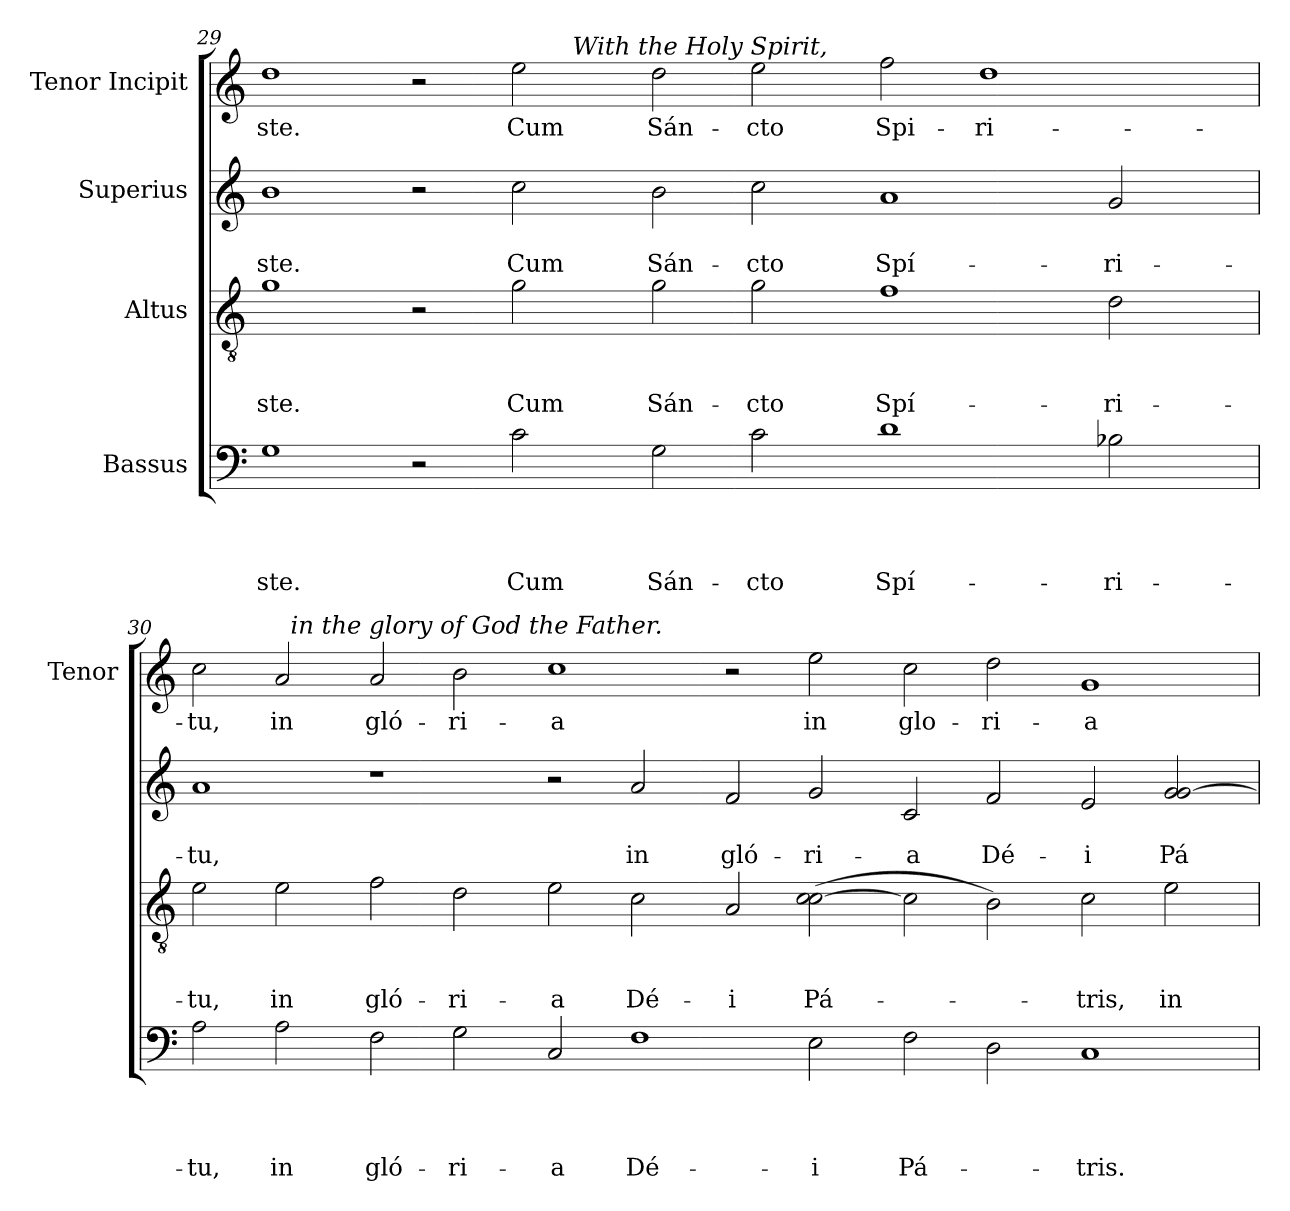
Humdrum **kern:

**kern	**text	**text	**text	**text	**kern	**text	**text	**text	**kern	**text	**text	**kern	**text
*part4	*part4	*part4	*part4	*part4	*part3	*part3	*part3	*part3	*part2	*part2	*part2	*part1	*part1
*staff4	*staff4	*staff4	*staff4	*staff4	*staff3	*staff3	*staff3	*staff3	*staff2	*staff2	*staff2	*staff1	*staff1
*I"Bassus	*	*	*	*	*I"Altus	*	*	*	*I"Superius	*	*	*I"Tenor Incipit	*
*	*	*	*	*	*	*	*	*	*	*	*	*I'Tenor	*
!!LO:LB:g=z
*clefF4	*	*	*	*	*clefGv2	*	*	*	*clefG2	*	*	*clefG2	*
*k[]	*	*	*	*	*k[]	*	*	*	*k[]	*	*	*k[]	*
*C:	*	*	*	*	*C:	*	*	*	*C:	*	*	*C:	*
=29	=29	=29	=29	=29	=29	=29	=29	=29	=29	=29	=29	=29	=29
!	!	!	!	!LO:LY:b	!	!	!	!LO:LY:b	!	!	!LO:LY:b	!	!LO:LY:b
*	*	*	*	*	*	*	*	*	*	*	*	*^	*
1G	.	.	.	-ste.	1g	.	.	-ste.	1b	.	-ste.	1dd	1ryy	-ste.
2r	.	.	.	.	2r	.	.	.	2r	.	.	2r	2ryy	.
!	!	!	!	!LO:LY:b	!	!	!	!LO:LY:b	!	!	!LO:LY:b	!	!	!LO:LY:b
2c\	.	.	.	Cum	2g\	.	.	Cum	2cc\	.	Cum	2ee\	8ryy	Cum
.	.	.	.	.	.	.	.	.	.	.	.	.	32ryy	.
!	!	!	!	!	!	!	!	!	!	!	!	!	!LO:TX:a:i:t=With the Holy Spirit,	!
.	.	.	.	.	.	.	.	.	.	.	.	.	1ryy	.
!	!	!	!	!LO:LY:b	!	!	!	!LO:LY:b	!	!	!LO:LY:b	!	!	!LO:LY:b
2G\	.	.	.	Sán-	2g\	.	.	Sán-	2b\	.	Sán-	2dd\	.	Sán-
!	!	!	!	!LO:LY:b	!	!	!	!LO:LY:b	!	!	!LO:LY:b	!	!	!LO:LY:b
2c\	.	.	.	-cto	2g\	.	.	-cto	2cc\	.	-cto	2ee\	.	-cto
.	.	.	.	.	.	.	.	.	.	.	.	.	1ryy	.
!	!	!	!	!LO:LY:b	!	!	!	!LO:LY:b	!	!	!LO:LY:b	!	!	!LO:LY:b
1d	.	.	.	Spí-	1f	.	.	Spí-	1a	.	Spí-	2ff\	.	Spi-
!	!	!	!	!	!	!	!	!	!	!	!	!	!	!LO:LY:b
.	.	.	.	.	.	.	.	.	.	.	.	1dd	.	-ri-
.	.	.	.	.	.	.	.	.	.	.	.	.	2ryy	.
!	!	!	!	!LO:LY:b	!	!	!	!LO:LY:b	!	!	!LO:LY:b	!	!	!
2B-X\	.	.	.	-ri-	2d\	.	.	-ri-	2g/	.	-ri-	.	.	.
.	.	.	.	.	.	.	.	.	.	.	.	.	4ryy	.
.	.	.	.	.	.	.	.	.	.	.	.	.	16.ryy	.
!!LO:PB:g=z	!!
=30	=30	=30	=30	=30	=30	=30	=30	=30	=30	=30	=30	=30	=30	=30
!	!	!	!	!LO:LY:b	!	!	!	!LO:LY:b	!	!	!LO:LY:b	!	!	!LO:LY:b
2A\	.	.	.	-tu,	2e\	.	.	-tu,	1a	.	-tu,	2cc\	2ryy	-tu,
!	!	!	!	!LO:LY:b	!	!	!	!LO:LY:b	!	!	!	!	!	!LO:LY:b
2A\	.	.	.	in	2e\	.	.	in	.	.	.	2a/	32ryy	in
!	!	!	!	!	!	!	!	!	!	!	!	!	!LO:TX:a:i:t=in the glory of God the Father.	!
.	.	.	.	.	.	.	.	.	.	.	.	.	1ryy	.
!	!	!	!	!LO:LY:b	!	!	!	!LO:LY:b	!	!	!	!	!	!LO:LY:b
2F\	.	.	.	gló-	2f\	.	.	gló-	1r	.	.	2a/	.	gló-
!	!	!	!	!LO:LY:b	!	!	!	!LO:LY:b	!	!	!	!	!	!LO:LY:b
2G\	.	.	.	-ri-	2d\	.	.	-ri-	.	.	.	2b\	.	-ri-
.	.	.	.	.	.	.	.	.	.	.	.	.	1ryy	.
!	!	!	!	!LO:LY:b	!	!	!	!LO:LY:b	!	!	!	!	!	!LO:LY:b
2C/	.	.	.	-a	2e\	.	.	-a	2r	.	.	1cc	.	-a
!	!	!	!	!LO:LY:b	!	!	!	!LO:LY:b	!	!	!LO:LY:b	!	!	!
1F	.	.	.	Dé-	2c\	.	.	Dé-	2a/	.	in	.	.	.
.	.	.	.	.	.	.	.	.	.	.	.	.	1ryy	.
!	!	!	!	!	!	!	!	!LO:LY:b	!	!	!LO:LY:b	!	!	!
.	.	.	.	.	2A/	.	.	-i	2f/	.	gló-	2r	.	.
!	!	!	!	!LO:LY:b	!	!	!	!LO:LY:b	!	!	!LO:LY:b	!	!	!LO:LY:b
2E\	.	.	.	-i	(>2c\ [>2c\	.	.	Pá-	2g/	.	-ri-	2ee\	.	in
.	.	.	.	.	.	.	.	.	.	.	.	.	1ryy	.
!	!	!	!	!LO:LY:b	!	!	!	!	!	!	!LO:LY:b	!	!	!LO:LY:b
2F\	.	.	.	Pá-	2c\]	.	.	.	2c/	.	-a	2cc\	.	glo-
!	!	!	!	!	!	!	!	!	!	!	!LO:LY:b	!	!	!LO:LY:b
2D\	.	.	.	.	2B\)	.	.	.	2f/	.	Dé-	2dd\	.	-ri-
.	.	.	.	.	.	.	.	.	.	.	.	.	1ryy	.
!	!	!	!	!LO:LY:b	!	!	!	!LO:LY:b	!	!	!LO:LY:b	!	!	!LO:LY:b
1C	.	.	.	-tris.	2c\	.	.	-tris,	2e/	.	-i	1g	.	-a
!	!	!	!	!	!	!	!	!LO:LY:b	!	!	!LO:LY:b	!	!	!
.	.	.	.	.	2e\	.	.	in	2g/ [>2g/	.	Pá-	.	.	.
.	.	.	.	.	.	.	.	.	.	.	.	.	4...ryy	.
*	*	*	*	*	*	*	*	*	*	*	*	*v	*v	*
=	=	=	=	=	=	=	=	=	=	=	=	=	=
*-	*-	*-	*-	*-	*-	*-	*-	*-	*-	*-	*-	*-	*-
